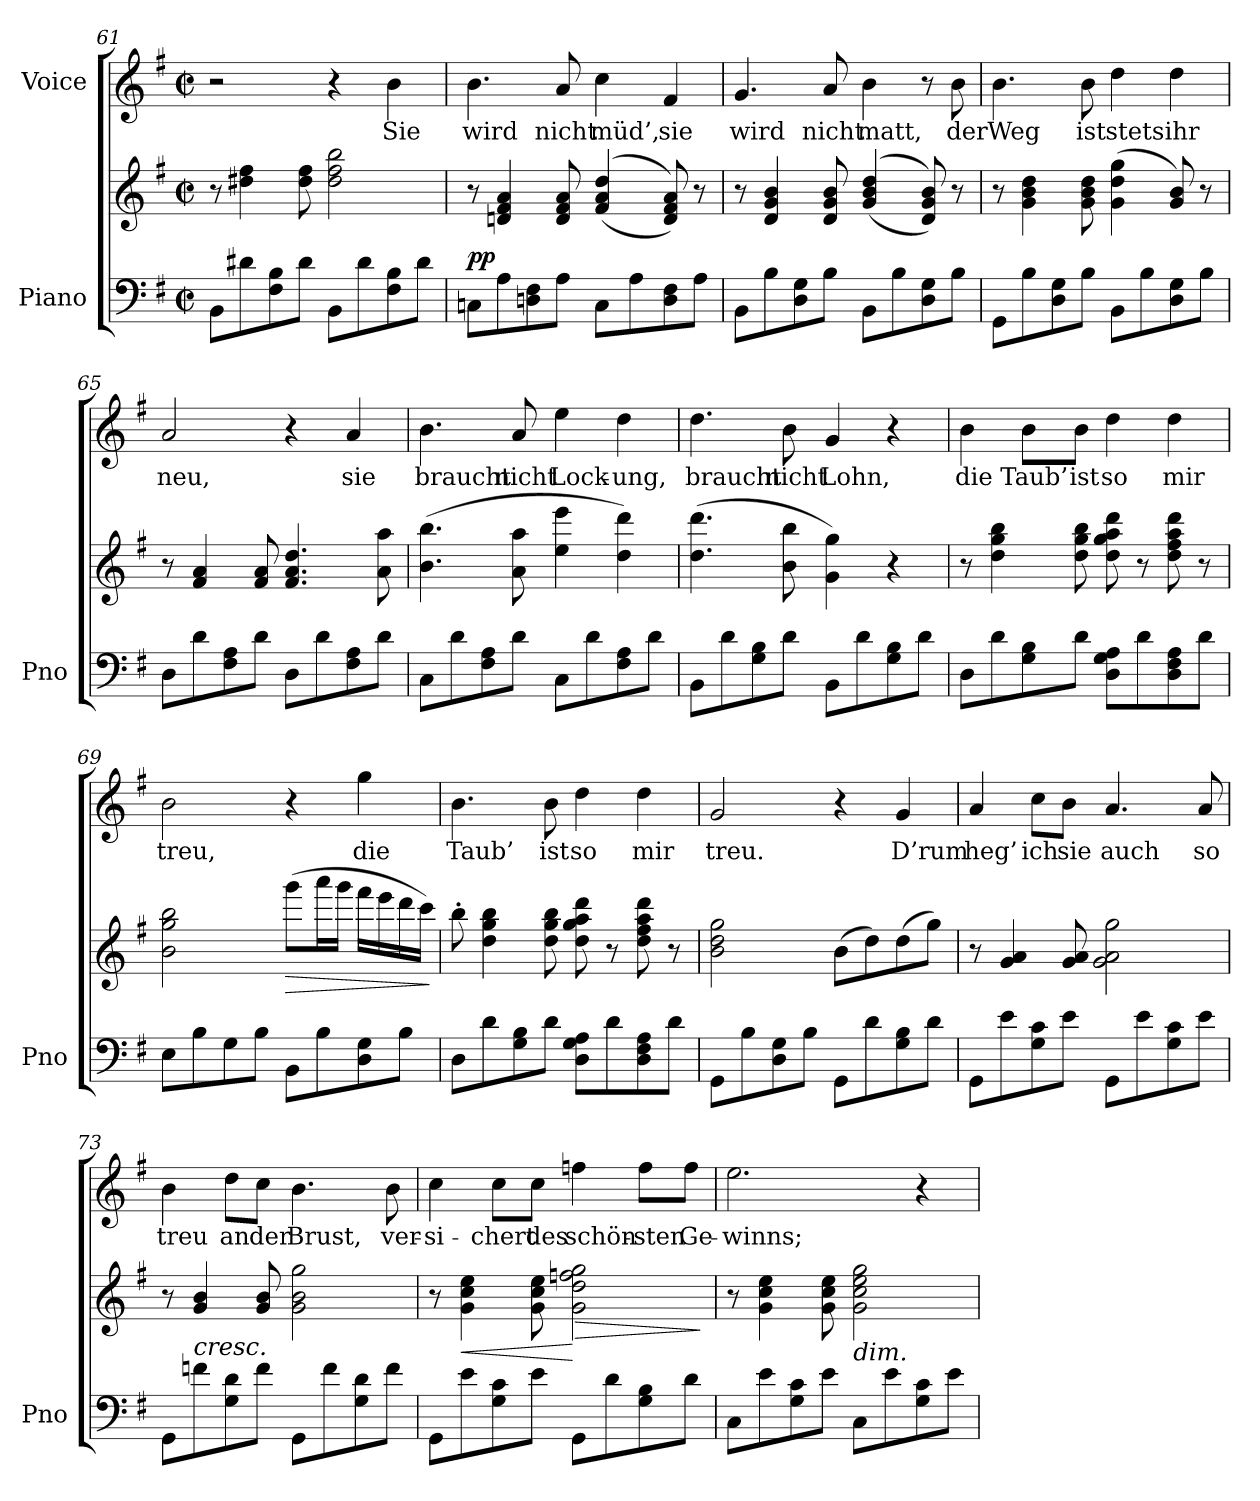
**kern	**kern	**dynam	**kern	**text
*part2	*part2	*part2	*part1	*part1
*staff3	*staff2	*staff2/3	*staff1	*staff1
*I"Piano	*	*	*I"Voice	*
*I'Pno	*	*	*	*
!!LO:LB:g=z
*clefF4	*clefG2	*	*clefG2	*
*k[f#]	*k[f#]	*	*k[f#]	*
*M2/2	*M2/2	*	*M2/2	*
*met(c|)	*met(c|)	*	*met(c|)	*
=61	=61	=61	=61	=61
8BB\L	8r	.	2r	.
8d#X\	4dd#X\ 4ff#\	.	.	.
8F#\ 8B\	.	.	.	.
8d#\J	8dd#\ 8ff#\	.	.	.
8BB\L	2dd#\ 2ff#\ 2bb\	.	4r	.
8d#\	.	.	.	.
!	!	!	!	!LO:LY:b
8F#\ 8B\	.	.	4b\	Sie
8d#\J	.	.	.	.
=62	=62	=62	=62	=62
!	!	!LO:DY:a=2	!	!LO:LY:b
8Cn\L	8r	pp	4.b\	wird
8A\	4dn/ 4f#/ 4a/	.	.	.
8Dn\ 8F#\	.	.	.	.
!	!	!	!	!LO:LY:b
8A\J	8d/ 8f#/ 8a/	.	8a/	nicht
!	!	!	!	!LO:LY:b
8C\L	((>4f#/ 4a/ 4dd/	.	4cc\	müd’,
8A\	.	.	.	.
!	!	!	!	!LO:LY:b
8D\ 8F#\	8d/ 8f#/ 8a/))	.	4f#/	sie
8A\J	8r	.	.	.
=63	=63	=63	=63	=63
!	!	!	!	!LO:LY:b
8BB\L	8r	.	4.g/	wird
8B\	4d/ 4g/ 4b/	.	.	.
8D\ 8G\	.	.	.	.
!	!	!	!	!LO:LY:b
8B\J	8d/ 8g/ 8b/	.	8a/	nicht
!	!	!	!	!LO:LY:b
8BB\L	((>4g/ 4b/ 4dd/	.	4b\	matt,
8B\	.	.	.	.
8D\ 8G\	8d/ 8g/ 8b/))	.	8r	.
!	!	!	!	!LO:LY:b
8B\J	8r	.	8b\	der
=64	=64	=64	=64	=64
!	!	!	!	!LO:LY:b
8GG\L	8r	.	4.b\	Weg
8B\	4g\ 4b\ 4dd\	.	.	.
8D\ 8G\	.	.	.	.
!	!	!	!	!LO:LY:b
8B\J	8g\ 8b\ 8dd\	.	8b\	ist
!	!	!	!	!LO:LY:b
8BB\L	(4g\ 4dd\ 4gg\	.	4dd\	stets
8B\	.	.	.	.
!	!	!	!	!LO:LY:b
8D\ 8G\	8g/ 8b/)	.	4dd\	ihr
8B\J	8r	.	.	.
=65	=65	=65	=65	=65
!	!	!	!	!LO:LY:b
8D\L	8r	.	2a/	neu,
8d\	4f#/ 4a/	.	.	.
8F#\ 8A\	.	.	.	.
8d\J	8f#/ 8a/	.	.	.
8D\L	4.f#/ 4.a/ 4.dd/	.	4r	.
8d\	.	.	.	.
!	!	!	!	!LO:LY:b
8F#\ 8A\	.	.	4a/	sie
8d\J	8a\ 8aa\	.	.	.
!!LO:LB:g=z
=66	=66	=66	=66	=66
!	!	!	!	!LO:LY:b
8C\L	(4.b\ 4.bb\	.	4.b\	braucht
8d\	.	.	.	.
8F#\ 8A\	.	.	.	.
!	!	!	!	!LO:LY:b
8d\J	8a\ 8aa\	.	8a/	nicht
!	!	!	!	!LO:LY:b
8C\L	4ee\ 4eee\	.	4ee\	Lock-
8d\	.	.	.	.
!	!	!	!	!LO:LY:b
8F#\ 8A\	4dd\ 4ddd\)	.	4dd\	-ung,
8d\J	.	.	.	.
=67	=67	=67	=67	=67
!	!	!	!	!LO:LY:b
8BB\L	(4.dd\ 4.ddd\	.	4.dd\	braucht
8d\	.	.	.	.
8G\ 8B\	.	.	.	.
!	!	!	!	!LO:LY:b
8d\J	8b\ 8bb\	.	8b\	nicht
!	!	!	!	!LO:LY:b
8BB\L	4g\ 4gg\)	.	4g/	Lohn,
8d\	.	.	.	.
8G\ 8B\	4r	.	4r	.
8d\J	.	.	.	.
=68	=68	=68	=68	=68
!	!	!	!	!LO:LY:b
8D\L	8r	.	4b\	die
8d\	4dd\ 4gg\ 4bb\	.	.	.
!	!	!	!	!LO:LY:b
8G\ 8B\	.	.	8b\L	Taub’
!	!	!	!	!LO:LY:b
8d\J	8dd\ 8gg\ 8bb\	.	8b\J	ist
!	!	!	!	!LO:LY:b
8D\ 8G\ 8A\L	8dd\ 8gg\ 8aa\ 8ddd\	.	4dd\	so
8d\	8r	.	.	.
!	!	!	!	!LO:LY:b
8D\ 8F#\ 8A\	8dd\ 8ff#\ 8aa\ 8ddd\	.	4dd\	mir
8d\J	8r	.	.	.
=69	=69	=69	=69	=69
!	!	!	!	!LO:LY:b
8E\L	2b\ 2gg\ 2bb\	.	2b\	treu,
8B\	.	.	.	.
8G\	.	.	.	.
8B\J	.	.	.	.
!	!	!LO:HP:b	!	!
8BB\L	(8ggg\L	>	4r	.
8B\	16aaa\L	.	.	.
.	16ggg\JJ	.	.	.
!	!	!	!	!LO:LY:b
8D\ 8G\	16fff#\LL	.	4gg\	die
.	16eee\	.	.	.
8B\J	16ddd\	.	.	.
.	16ccc\JJ)	.	.	.
.	.	]	.	.
!!LO:PB:g=z
=70	=70	=70	=70	=70
!	!	!	!	!LO:LY:b
8D\L	8bb'\	.	4.b\	Taub’
8d\	4dd\ 4gg\ 4bb\	.	.	.
8G\ 8B\	.	.	.	.
!	!	!	!	!LO:LY:b
8d\J	8dd\ 8gg\ 8bb\	.	8b\	ist
!	!	!	!	!LO:LY:b
8D\ 8G\ 8A\L	8dd\ 8gg\ 8aa\ 8ddd\	.	4dd\	so
8d\	8r	.	.	.
!	!	!	!	!LO:LY:b
8D\ 8F#\ 8A\	8dd\ 8ff#\ 8aa\ 8ddd\	.	4dd\	mir
8d\J	8r	.	.	.
!!LO:LB:g=z
=71	=71	=71	=71	=71
!	!	!	!	!LO:LY:b
8GG\L	2b\ 2dd\ 2gg\	.	2g/	treu.
8B\	.	.	.	.
8D\ 8G\	.	.	.	.
8B\J	.	.	.	.
8GG\L	(8b\L	.	4r	.
8d\	8dd\)	.	.	.
!	!	!	!	!LO:LY:b
8G\ 8B\	(8dd\	.	4g/	D’rum
8d\J	8gg\J)	.	.	.
=72	=72	=72	=72	=72
!	!	!	!	!LO:LY:b
8GG\L	8r	.	4a/	heg’
8e\	4g/ 4a/	.	.	.
!	!	!	!	!LO:LY:b
8G\ 8c\	.	.	8cc\L	ich
!	!	!	!	!LO:LY:b
8e\J	8g/ 8a/	.	8b\J	sie
!	!	!	!	!LO:LY:b
8GG\L	2g\ 2a\ 2gg\	.	4.a/	auch
8e\	.	.	.	.
8G\ 8c\	.	.	.	.
!	!	!	!	!LO:LY:b
8e\J	.	.	8a/	so
=73	=73	=73	=73	=73
!	!	!	!	!LO:LY:b
8GG\L	8r	.	4b\	treu
!LO:TX:a:i:t=cresc.	!	!	!	!
8fn\	4g/ 4b/	.	.	.
!	!	!	!	!LO:LY:b
8G\ 8d\	.	.	8dd\L	an
!	!	!	!	!LO:LY:b
8f\J	8g/ 8b/	.	8cc\J	der
!	!	!	!	!LO:LY:b
8GG\L	2g\ 2b\ 2gg\	.	4.b\	Brust,
8f\	.	.	.	.
8G\ 8d\	.	.	.	.
!	!	!	!	!LO:LY:b
8f\J	.	.	8b\	ver-
=74	=74	=74	=74	=74
!	!	!	!	!LO:LY:b
8GG\L	8r	.	4cc\	-si-
!	!	!LO:HP:b	!	!
8e\	4g\ 4cc\ 4ee\	<	.	.
!	!	!	!	!LO:LY:b
8G\ 8c\	.	.	8cc\L	-chert
!	!	!	!	!LO:LY:b
8e\J	8g\ 8cc\ 8ee\	.	8cc\J	des
!	!	!LO:HP:n=1:b	!	!LO:LY:b
8GG\L	2g\ 2dd\ 2ffn\ 2gg\	[ >	4ffn\	schön-
8d\	.	.	.	.
!	!	!	!	!LO:LY:b
8G\ 8B\	.	.	8ff\L	-sten
!	!	!	!	!LO:LY:b
8d\J	.	.	8ff\J	Ge-
.	.	]	.	.
=75	=75	=75	=75	=75
!	!	!	!	!LO:LY:b
8C\L	8r	.	2.ee\	-winns;
8e\	4g\ 4cc\ 4ee\	.	.	.
8G\ 8c\	.	.	.	.
8e\J	8g\ 8cc\ 8ee\	.	.	.
!LO:TX:a:i:t=dim.	!	!	!	!
8C\L	2g\ 2cc\ 2ee\ 2gg\	.	.	.
8e\	.	.	.	.
8G\ 8c\	.	.	4r	.
8e\J	.	.	.	.
=	=	=	=	=
*-	*-	*-	*-	*-
